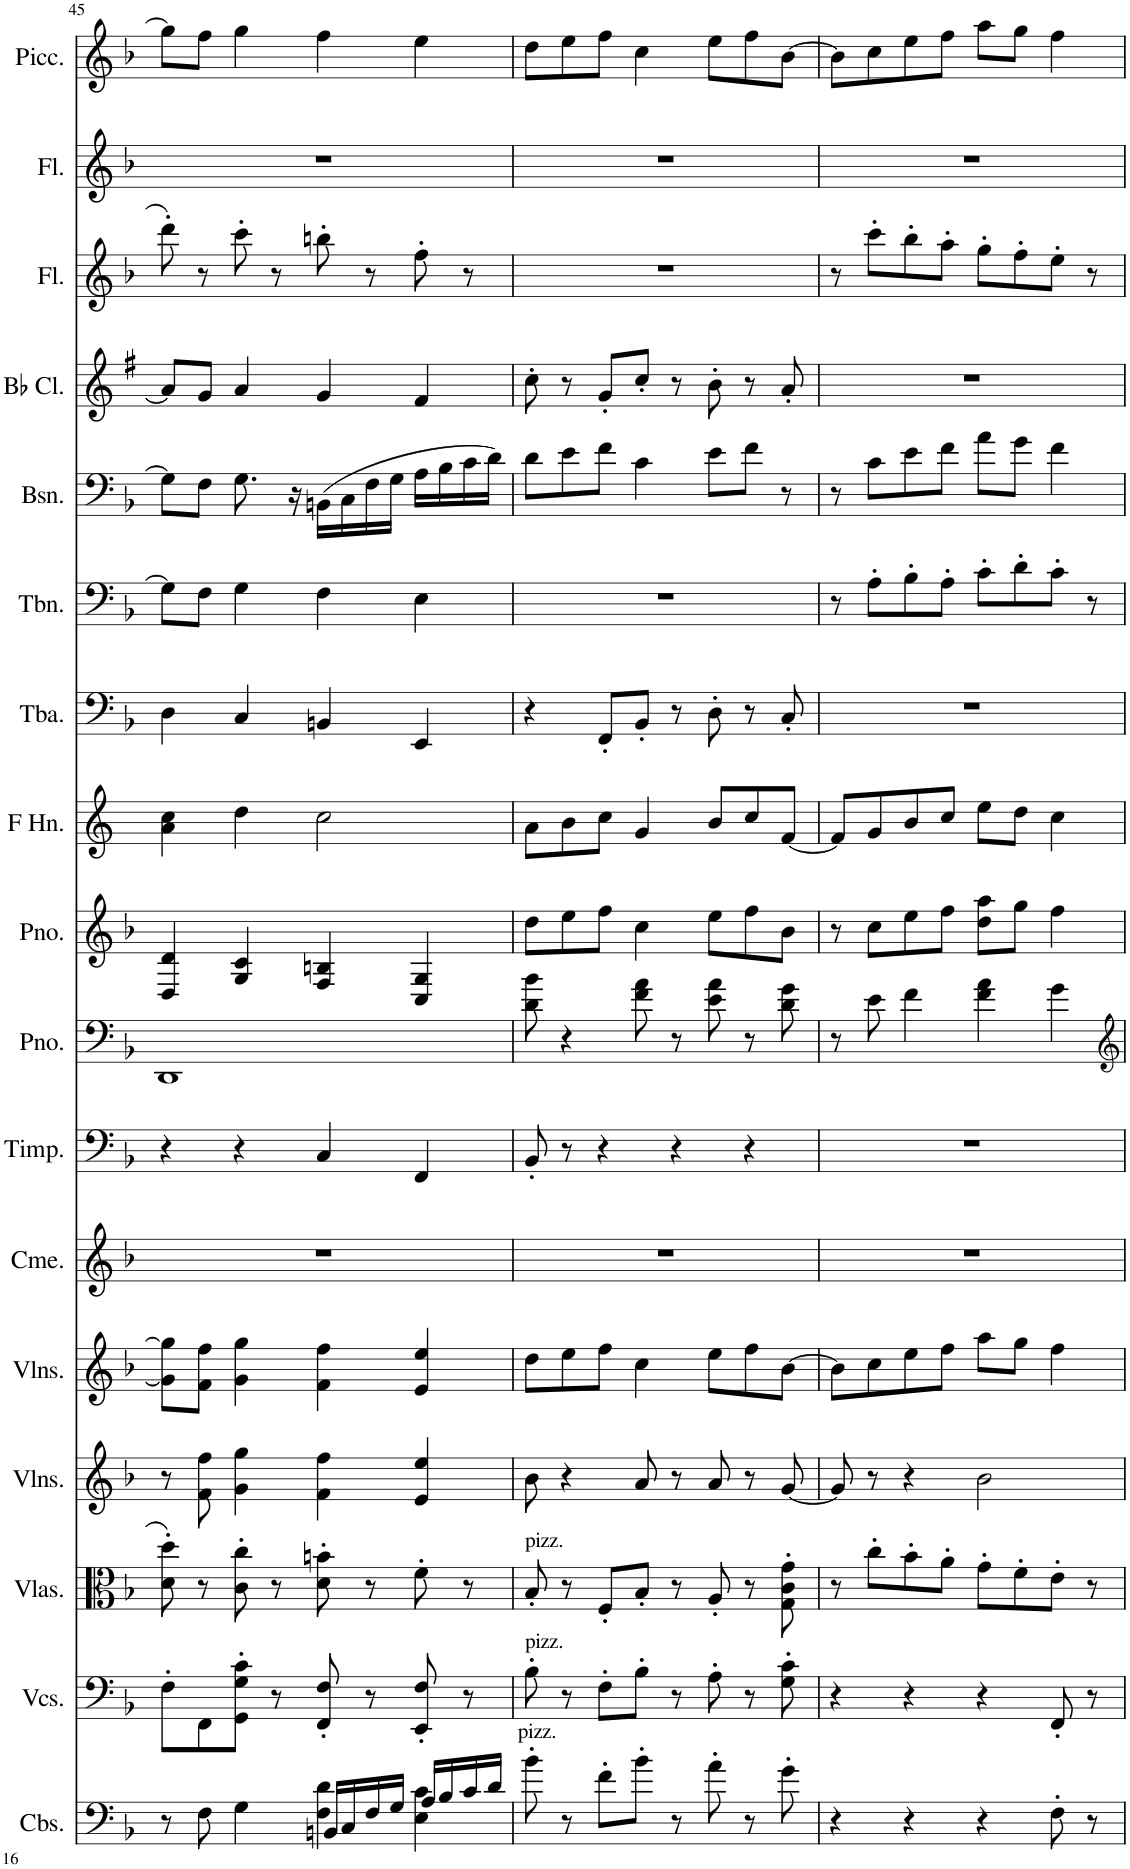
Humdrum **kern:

**kern	**kern	**kern	**kern	**kern	**kern	**kern	**kern	**kern	**kern	**kern	**kern	**kern	**kern	**kern	**kern	**kern
*part17	*part16	*part15	*part14	*part13	*part12	*part11	*part10	*part9	*part8	*part7	*part6	*part5	*part4	*part3	*part2	*part1
*staff17	*staff16	*staff15	*staff14	*staff13	*staff12	*staff11	*staff10	*staff9	*staff8	*staff7	*staff6	*staff5	*staff4	*staff3	*staff2	*staff1
*I"Contrabasses	*I"Violoncellos	*I"Violas	*I"Violins	*I"Violins	*I"Chimes	*I"Timpani	*I"Piano	*I"Piano	*I"Horn in F	*I"Tuba	*I"Trombone	*I"Bassoon	*I"Bb Clarinet	*I"Flute	*I"Flute	*I"Piccolo
*I'Cbs.	*I'Vcs.	*I'Vlas.	*I'Vlns.	*I'Vlns.	*I'Cme.	*I'Timp.	*I'Pno.	*I'Pno.	*	*I'Tba.	*I'Tbn.	*I'Bsn.	*I'Bb Cl.	*I'Fl.	*I'Fl.	*I'Picc.
!!LO:PB:g=z
*clefF4	*clefF4	*clefC3	*clefG2	*clefG2	*clefG2	*clefF4	*clefF4	*clefG2	*clefG2	*clefF4	*clefF4	*clefF4	*clefG2	*clefG2	*clefG2	*clefG2
*Trd7c12	*	*	*	*	*	*	*	*	*Trd4c7	*	*	*	*Trd1c2	*	*	*Trd-7c-12
*k[b-]	*k[b-]	*k[b-]	*k[b-]	*k[b-]	*k[b-]	*k[b-]	*k[b-]	*k[b-]	*k[]	*k[b-]	*k[b-]	*k[b-]	*k[f#]	*k[b-]	*k[b-]	*k[b-]
*M4/4	*M4/4	*M4/4	*M4/4	*M4/4	*M4/4	*M4/4	*M4/4	*M4/4	*M4/4	*M4/4	*M4/4	*M4/4	*M4/4	*M4/4	*M4/4	*M4/4
=45	=45	=45	=45	=45	=45	=45	=45	=45	=45	=45	=45	=45	=45	=45	=45	=45
*^	*	*	*	*	*	*	*	*	*	*	*	*	*	*	*	*
8r	2ryy	8F'\L	8d\' 8dd\'	8r	8g\] 8gg\]L	1r	4r	1DD	4D/ 4d/	4a\ 4cc\	4D\	8G\L]	8G\L]	8a/L]	8ddd'\	1r	8gg\L]
8F\	.	8FF\	8r	8f\ 8ff\	8f\ 8ff\J	.	.	.	.	.	.	8F\J	8F\J	8g/J	8r	.	8ff\J
4G\	.	8GG\' 8G\' 8c\'J	8c\' 8cc\'	4g\ 4gg\	4g\ 4gg\	.	4r	.	4G/ 4c/	4dd\	4C/	4G\	8.G\	4a/	8ccc'\	.	4gg\
.	.	8r	8r	.	.	.	.	.	.	.	.	.	.	.	8r	.	.
.	.	.	.	.	.	.	.	.	.	.	.	.	16r	.	.	.	.
16BBn/LL	4F\ 4d\	8FF/' 8F/'	8d\' 8bn\'	4f\ 4ff\	4f\ 4ff\	.	4C/	.	4F/ 4Bn/	2cc\	4BBn/	4F\	(16BBn\LL	4g/	8bbn'\	.	4ff\
16C/	.	.	.	.	.	.	.	.	.	.	.	.	16C\	.	.	.	.
16F/	.	8r	8r	.	.	.	.	.	.	.	.	.	16F\	.	8r	.	.
16G/JJ	.	.	.	.	.	.	.	.	.	.	.	.	16G\JJ	.	.	.	.
16A/LL	4E\ 4c\	8EE/' 8F/'	8f'\	4e/ 4ee/	4e/ 4ee/	.	4FF/	.	4C/ 4G/	.	4EE/	4E\	16A\LL	4f#/	8ff'\	.	4ee\
16B-/	.	.	.	.	.	.	.	.	.	.	.	.	16B-\	.	.	.	.
16c/	.	8r	8r	.	.	.	.	.	.	.	.	.	16c\	.	8r	.	.
16d/JJ	.	.	.	.	.	.	.	.	.	.	.	.	16d\JJ)	.	.	.	.
*v	*v	*	*	*	*	*	*	*	*	*	*	*	*	*	*	*	*
=46	=46	=46	=46	=46	=46	=46	=46	=46	=46	=46	=46	=46	=46	=46	=46	=46
!	!	!LO:TX:a:t=pizz.	!	!	!	!	!	!	!	!	!	!	!	!	!	!
!	!LO:TX:a:t=pizz.	!	!	!	!	!	!	!	!	!	!	!	!	!	!	!
!LO:TX:a:t=pizz.	!	!	!	!	!	!	!	!	!	!	!	!	!	!	!	!
8b-'\	8B-'\	8B-'/	8b-\	8dd\L	1r	8BB-'/	8d\ 8b-\	8dd\L	8a\L	4r	1r	8d\L	8cc'\	1r	1r	8dd\L
8r	8r	8r	4r	8ee\	.	8r	4r	8ee\	8b\	.	.	8e\	8r	.	.	8ee\
8f'\L	8F'\L	8F'/L	.	8ff\J	.	4r	.	8ff\J	8cc\J	8FF'/L	.	8f\J	8g'/L	.	.	8ff\J
8b-'\J	8B-'\J	8B-'/J	8a/	4cc\	.	.	8f\ 8a\	4cc\	4g/	8BB-'/J	.	4c\	8cc'/J	.	.	4cc\
8r	8r	8r	8r	.	.	4r	8r	.	.	8r	.	.	8r	.	.	.
8a'\	8A'\	8A'/	8a/	8ee\L	.	.	8e\ 8a\	8ee\L	8b/L	8D'\	.	8e\L	8b'\	.	.	8ee\L
8r	8r	8r	8r	8ff\	.	4r	8r	8ff\	8cc/	8r	.	8f\J	8r	.	.	8ff\
8g'\	8G\' 8c\'	8G\' 8c\' 8g\'	[8g/	[8b-\J	.	.	8d\ 8g\	8b-\J	[8f/J	8C'/	.	8r	8a'/	.	.	[8b-\J
=47	=47	=47	=47	=47	=47	=47	=47	=47	=47	=47	=47	=47	=47	=47	=47	=47
4r	4r	8r	8g/]	8b-\L]	1r	1r	8r	8r	8f/L]	1r	8r	8r	1r	8r	1r	8b-\L]
.	.	8cc'\L	8r	8cc\	.	.	8e\	8cc\L	8g/	.	8A'\L	8c\L	.	8ccc'\L	.	8cc\
4r	4r	8b-'\	4r	8ee\	.	.	4f\	8ee\	8b/	.	8B-'\	8e\	.	8bb-'\	.	8ee\
.	.	8a'\J	.	8ff\J	.	.	.	8ff\J	8cc/J	.	8A'\J	8f\J	.	8aa'\J	.	8ff\J
4r	4r	8g'\L	2b-\	8aa\L	.	.	4f\ 4a\	8dd\ 8aa\L	8ee\L	.	8c'\L	8a\L	.	8gg'\L	.	8aa\L
.	.	8f'\	.	8gg\J	.	.	.	8gg\J	8dd\J	.	8d'\	8g\J	.	8ff'\	.	8gg\J
8F'\	8FF'/	8e'\J	.	4ff\	.	.	4g\	4ff\	4cc\	.	8c'\J	4f\	.	8ee'\J	.	4ff\
8r	8r	8r	.	.	.	.	.	.	.	.	8r	.	.	8r	.	.
=	=	=	=	=	=	=	=	=	=	=	=	=	=	=	=	=
*-	*-	*-	*-	*-	*-	*-	*-	*-	*-	*-	*-	*-	*-	*-	*-	*-
